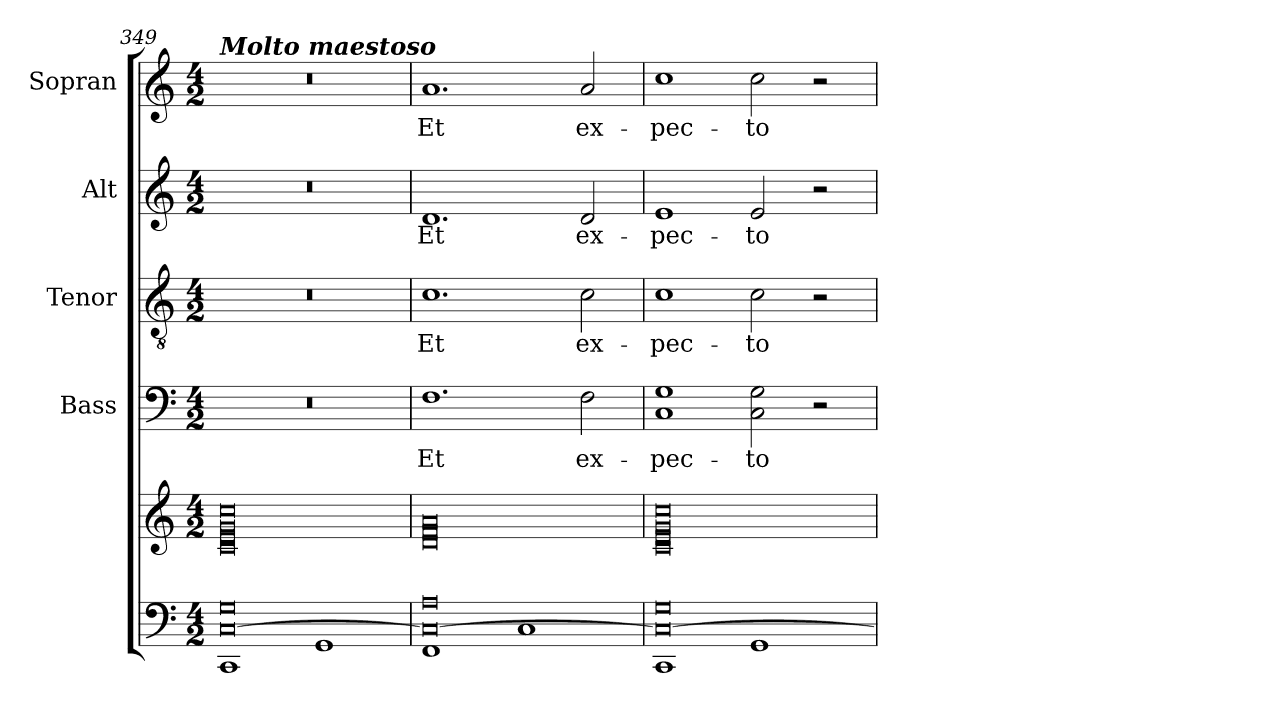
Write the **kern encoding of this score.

**kern	**kern	**kern	**text	**kern	**text	**kern	**text	**kern	**text
*part5	*part5	*part4	*part4	*part3	*part3	*part2	*part2	*part1	*part1
*staff6	*staff5	*staff4	*staff4	*staff3	*staff3	*staff2	*staff2	*staff1	*staff1
*	*	*I"Bass	*	*I"Tenor	*	*I"Alt	*	*I"Sopran	*
*	*	*I'B.	*	*I'T.	*	*I'A.	*	*I'S.	*
*clefF4	*clefG2	*clefF4	*	*clefGv2	*	*clefG2	*	*clefG2	*
*k[]	*k[]	*k[]	*	*k[]	*	*k[]	*	*k[]	*
*C:	*C:	*C:	*	*C:	*	*C:	*	*C:	*
*M4/2	*M4/2	*M4/2	*	*M4/2	*	*M4/2	*	*M4/2	*
=349	=349	=349	=349	=349	=349	=349	=349	=349	=349
*^	*	*	*	*	*	*	*	*	*
!	!	!	!	!	!	!	!	!	!LO:TX:a:Bi:t=Molto maestoso	!
[>0C 0G	1CC	0c 0e 0g 0cc	0r	.	0r	.	0r	.	0r	.
.	1GG	.	.	.	.	.	.	.	.	.
=350	=350	=350	=350	=350	=350	=350	=350	=350	=350	=350
!	!	!	!	!LO:LY:b	!	!LO:LY:b	!	!LO:LY:b	!	!LO:LY:b
0C_ 0A	1FF	0d 0f 0a	1.F	Et	1.c	Et	1.d	Et	1.a	Et
.	1C	.	.	.	.	.	.	.	.	.
!	!	!	!	!LO:LY:b	!	!LO:LY:b	!	!LO:LY:b	!	!LO:LY:b
.	.	.	2F\	ex-	2c\	ex-	2d/	ex-	2a/	ex-
!!LO:PB:g=z
=351	=351	=351	=351	=351	=351	=351	=351	=351	=351	=351
!	!	!	!	!LO:LY:b	!	!LO:LY:b	!	!LO:LY:b	!	!LO:LY:b
0C_ 0G	1CC	0c 0e 0g 0cc	1C 1G	-pec-	1c	-pec-	1e	-pec-	1cc	-pec-
!	!	!	!	!LO:LY:b	!	!LO:LY:b	!	!LO:LY:b	!	!LO:LY:b
.	1GG	.	2C\ 2G\	-to	2c\	-to	2e/	-to	2cc\	-to
.	.	.	2r	.	2r	.	2r	.	2r	.
*v	*v	*	*	*	*	*	*	*	*	*
=	=	=	=	=	=	=	=	=	=
*-	*-	*-	*-	*-	*-	*-	*-	*-	*-
